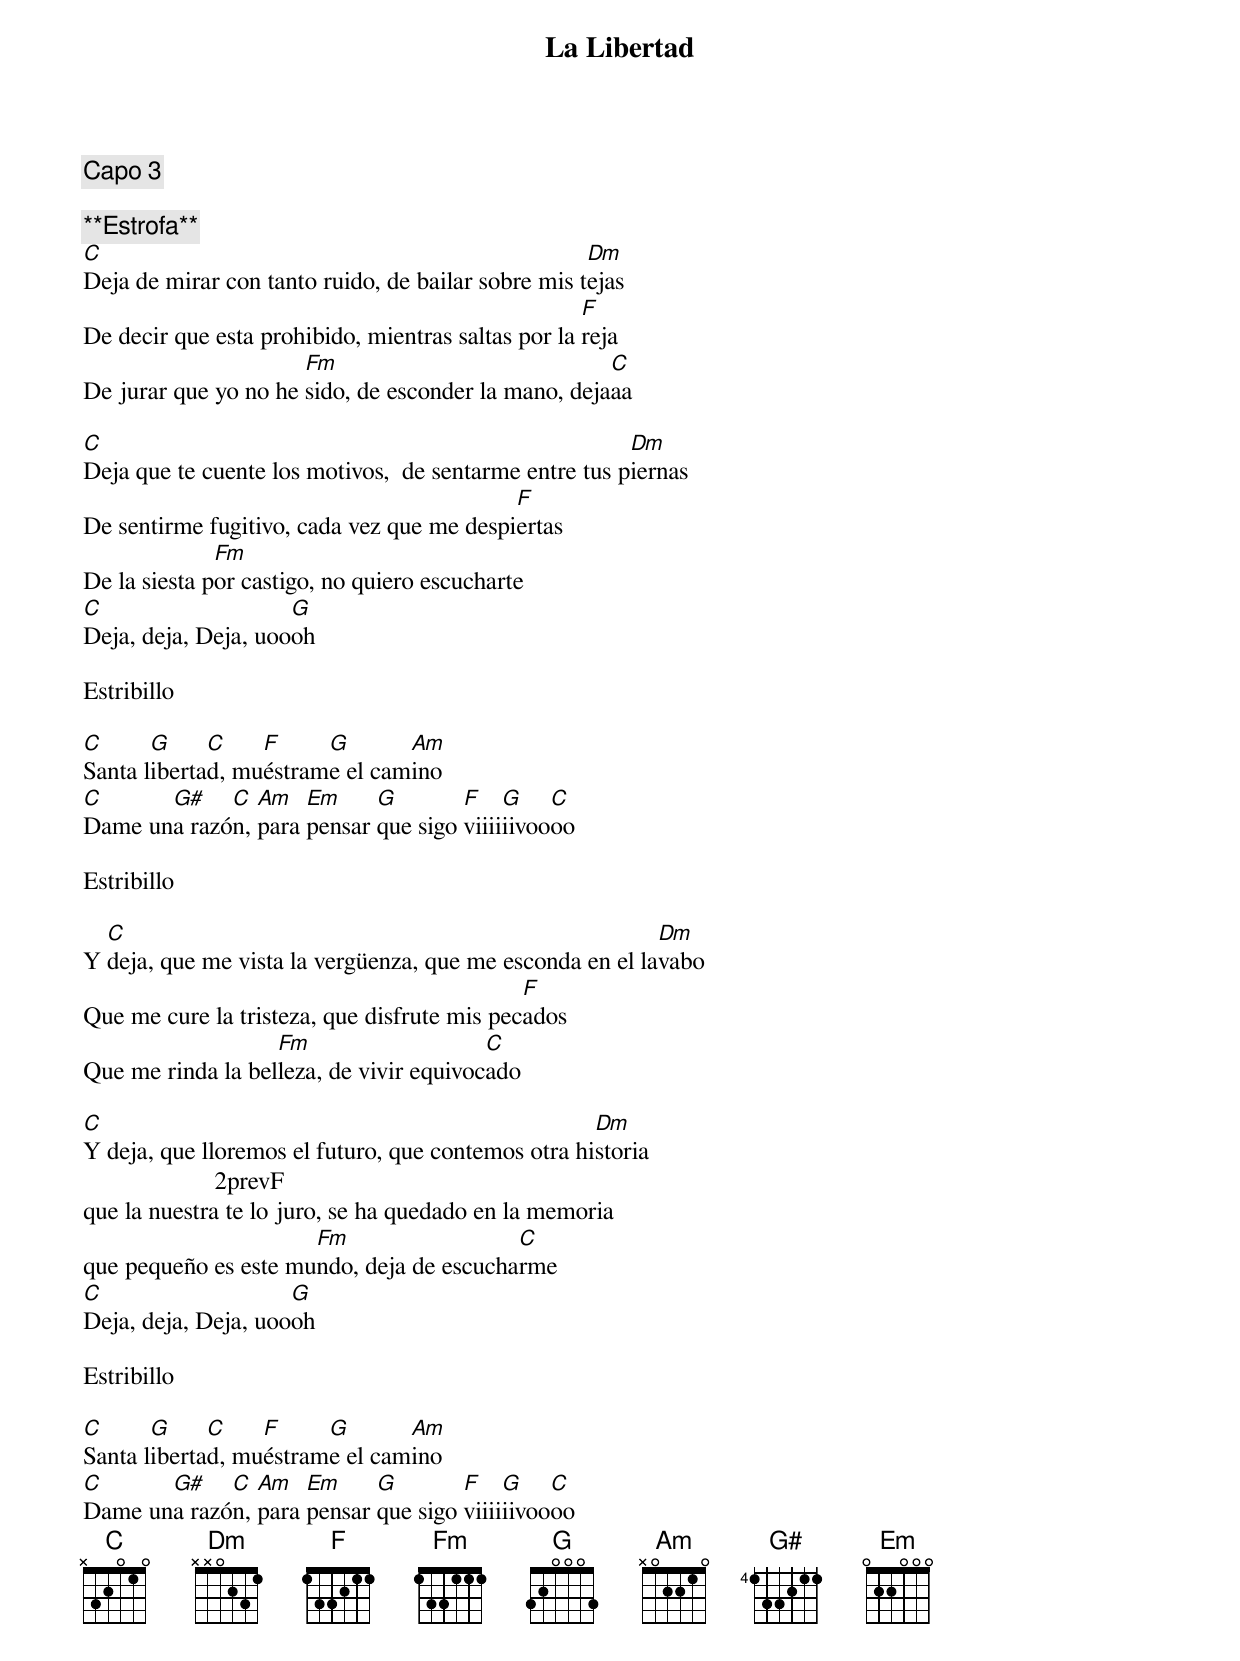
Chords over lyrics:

La Libertad

Capo 3

**Estrofa**
C                                                   Dm
Deja de mirar con tanto ruido, de bailar sobre mis tejas
                                                    F
De decir que esta prohibido, mientras saltas por la reja
                      Fm                             C
De jurar que yo no he sido, de esconder la mano, dejaaa

C                                                       Dm
Deja que te cuente los motivos,  de sentarme entre tus piernas
                                           F
De sentirme fugitivo, cada vez que me despiertas
              Fm
De la siesta por castigo, no quiero escucharte
C                    G
Deja, deja, Deja, uoooh

Estribillo

C      G     C    F     G       Am
Santa libertad, muéstrame el camino
C      G#    C  Am   Em     G        F    G    C
Dame una razón, para pensar que sigo viiiiiivoooo

Estribillo

  C                                                       Dm
Y deja, que me vista la vergüenza, que me esconda en el lavabo
                                             F
Que me cure la tristeza, que disfrute mis pecados
                   Fm                    C
Que me rinda la belleza, de vivir equivocado

C                                                   Dm
Y deja, que lloremos el futuro, que contemos otra historia
                     2prevF
que la nuestra te lo juro, se ha quedado en la memoria
                      Fm                  C
que pequeño es este mundo, deja de escucharme
C                    G
Deja, deja, Deja, uoooh

Estribillo

C      G     C    F     G       Am
Santa libertad, muéstrame el camino
C      G#    C  Am   Em     G        F    G    C
Dame una razón, para pensar que sigo viiiiiivoooo
